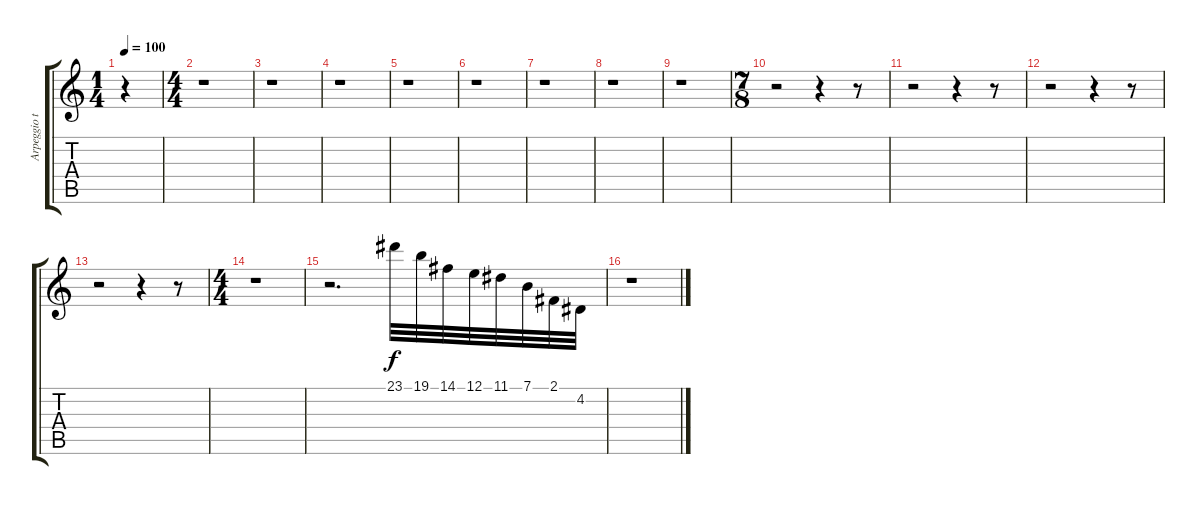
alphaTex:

\track ("Arpeggio thing" "Arpeggio t") {instrument stringensemble1}
\staff {score tabs}
\tuning (E4 B3 G3 D3 A2 E2) {hide}
\ts (1 4)
\tempo 100
\clef g2
\ks c
r.4{dy f instrument stringensemble1} |
\ts (4 4)
r.1 |
r.1 |
r.1 |
r.1 |
r.1 |
r.1 |
r.1 |
r.1 |
\ts (7 8)
r.2 r.4 r.8 |
r.2 r.4 r.8 |
r.2 r.4 r.8 |
r.2 r.4 r.8 |
\ts (4 4)
r.1 |
r.2{d} 23.1.32 19.1.32 14.1.32 12.1.32 11.1.32 7.1.32 2.1.32 4.2.32 |
r.1
